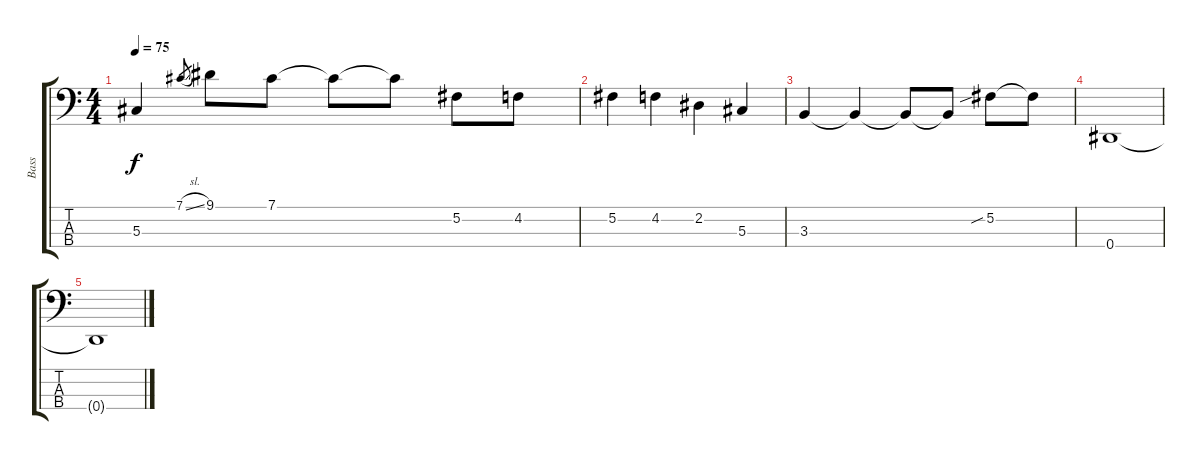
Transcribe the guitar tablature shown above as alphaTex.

\track ("Bass" "Bass") {instrument electricbassfinger}
\staff {score tabs}
\tuning (Gb2 Db2 Ab1 Eb1) {hide}
\ts (4 4)
\tempo 75
\clef f4
\ks c
5.3.4{dy f} 7.1{sl}.8{gr} 9.1.8 7.1.8 7.1{t}.8 7.1{t}.8 5.2.8 4.2.8 |
5.2.4 4.2.4 2.2.4 5.3.4 |
3.3.4 3.3{t}.4 3.3{t}.8 3.3{t}.8 5.2{sib}.8 5.2{t}.8 |
0.4.1 |
0.4{t}.1
